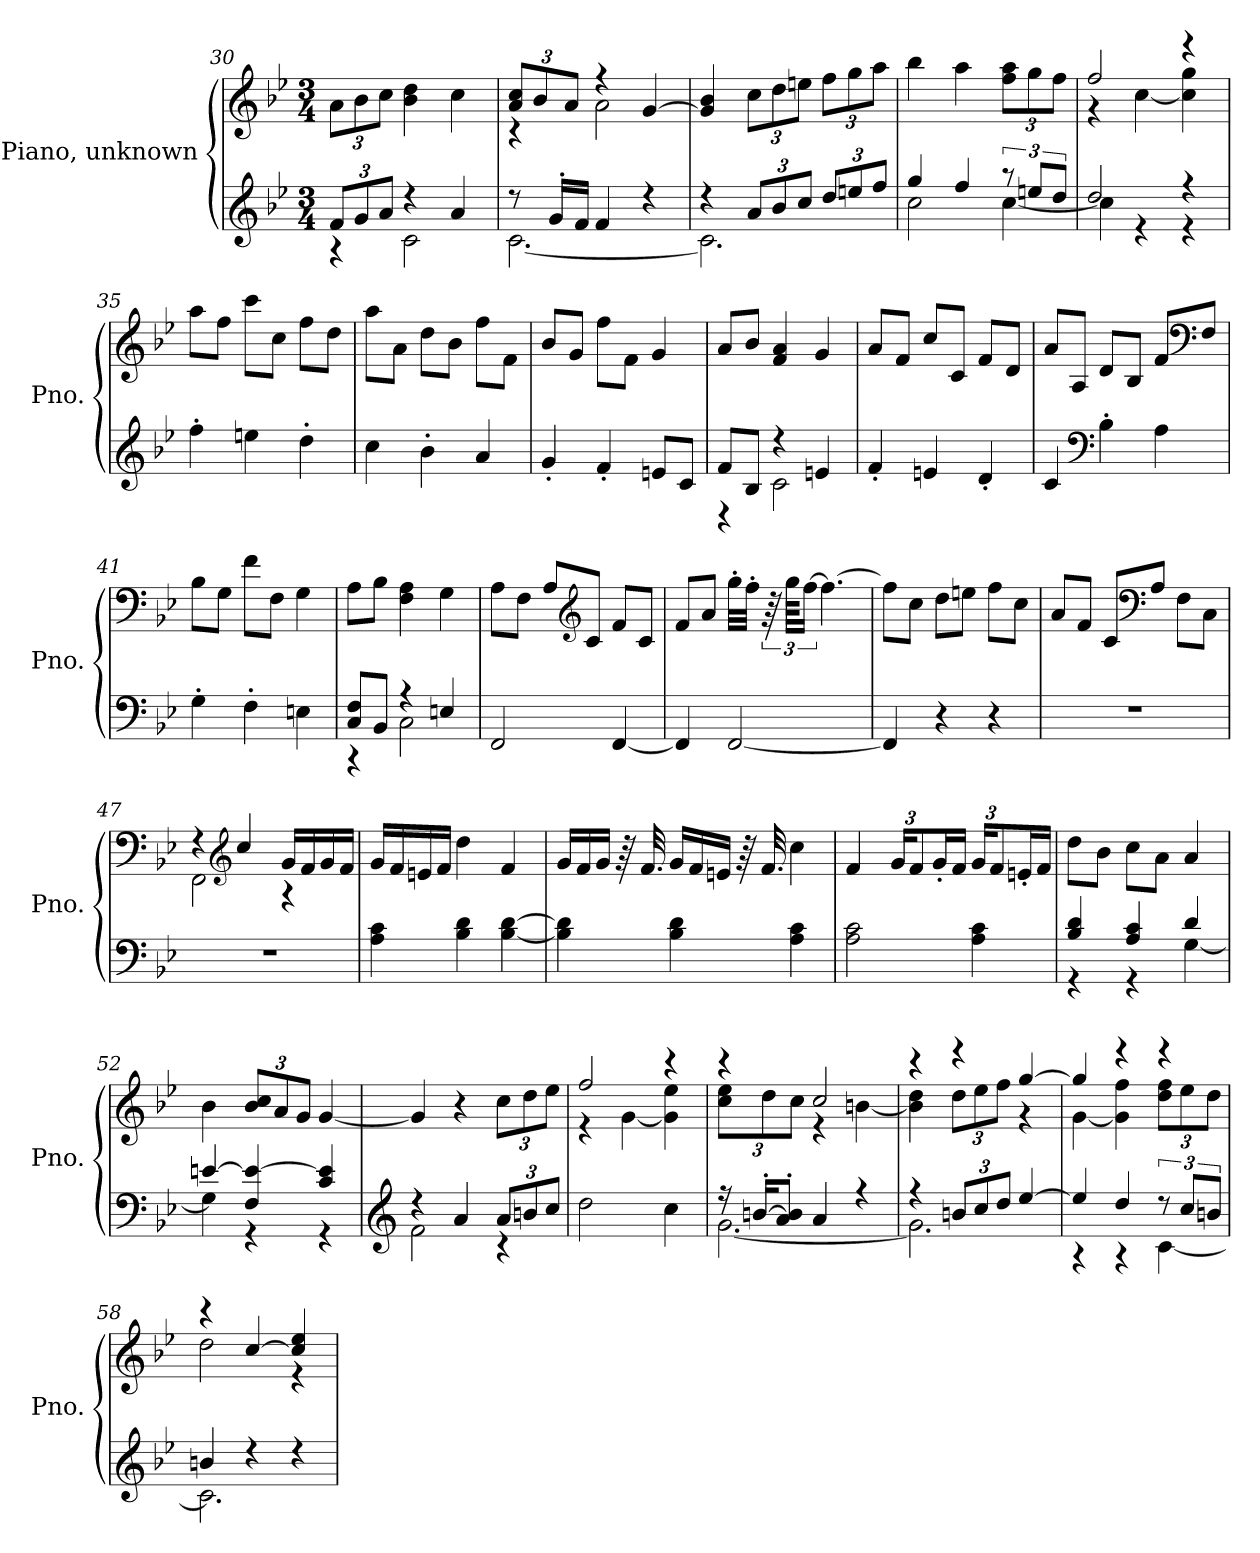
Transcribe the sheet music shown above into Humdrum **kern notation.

**kern	**kern
*part1	*part1
*staff2	*staff1
*I"Piano, unknown	*
*I'Pno.	*
*clefG2	*clefG2
*k[b-e-]	*k[b-e-]
*M3/4	*M3/4
*Xbrackettup	*Xbrackettup
=30	=30
*^	*
12f/L	4r	12a\L
12g/	.	12b-\
12a/J	.	12cc\J
4r	2c\	4b-\ 4dd\
4a/	.	4cc\
=31	=31	=31
*	*	*^
8r	[2.c\	12a/ 12cc/L	4r
.	.	12b-/	.
16g'/LL	.	.	.
.	.	12a/J	.
16f/JJ	.	.	.
4f/	.	4r	2a\
4r	.	[4g/	.
*	*	*v	*v
=32	=32	=32
4r	2.c\]	4g/] 4b-/
12a/L	.	12cc\L
12b-/	.	12dd\
12cc/J	.	12een\J
12dd/L	.	12ff\L
12een/	.	12gg\
12ff/J	.	12aa\J
=33	=33	=33
4gg/	2cc\	4bb-\
4ff/	.	4aa\
*brackettup	*	*
12r	[4cc\	12ff\ 12aa\L
12een/L	.	12gg\
12dd/J	.	12ff\J
=34	=34	=34
*	*	*^
2dd/	4cc\]	2ff/	4r
.	4r	.	[4cc\
4r	4r	4r	4cc\] 4gg\
*v	*v	*	*
*	*v	*v
!!LO:PB:g=z
=35	=35
4ff'\	8aa\L
.	8ff\J
4een\	8ccc\L
.	8cc\J
4dd'\	8ff\L
.	8dd\J
=36	=36
4cc\	8aa\L
.	8a\J
4b-'\	8dd\L
.	8b-\J
4a/	8ff\L
.	8f\J
=37	=37
4g'/	8b-/L
.	8g/J
4f'/	8ff\L
.	8f\J
8en/L	4g/
8c/J	.
=38	=38
*^	*
8f/L	4r	8a/L
8B-/J	.	8b-/J
4r	2c\	4f/ 4a/
4en/	.	4g/
*v	*v	*
=39	=39
4f'/	8a/L
.	8f/J
4en/	8cc/L
.	8c/J
4d'/	8f/L
.	8d/J
=40	=40
4c/	8a/L
.	8A/J
*clefF4	*
4B-'\	8d/L
.	8B-/J
4A\	8f/L
*	*clefF4
.	8F/J
!!LO:LB:g=z
=41	=41
4G'\	8B-\L
.	8G\J
4F'\	8f\L
.	8F\J
4En\	4G\
=42	=42
*^	*
8C/ 8F/L	4r	8A\L
8BB-/J	.	8B-\J
4r	2C\	4F\ 4A\
4En/	.	4G\
*v	*v	*
=43	=43
2FF/	8A\L
.	8F\J
.	8A/L
*	*clefG2
.	8c/J
[4FF/	8f/L
.	8c/J
=44	=44
4FF/]	8f/L
.	8a/J
[2FF/	32gg'\LLL
.	32ff'\JJJ
*	*brackettup
.	96r
.	96gg\KKLL
.	[24ff\JJ
.	4.ff\_
=45	=45
4FF/]	8ff\L]
.	8cc\J
4r	8dd\L
.	8een\J
4r	8ff\L
.	8cc\J
=46	=46
2.r	8a/L
.	8f/J
.	8c/L
*	*clefF4
.	8A/J
.	8F\L
.	8C\J
!!LO:LB:g=z
=47	=47
*	*^
2.r	4r	2FF\
*	*clefG2	*
.	4cc/	.
.	16g/LL	4r
.	16f/	.
.	16g/	.
.	16f/JJ	.
*	*v	*v
=48	=48
4A\ 4c\	16g/LL
.	16f/
.	16en/
.	16f/JJ
4B-\ 4d\	4dd\
[4B-\ [4d\	4f/
=49	=49
4B-\] 4d\]	16g/LL
.	16f/
.	16g/JJ
.	64r
.	32.f/
4B-\ 4d\	16g/LL
.	16f/
.	16en/JJ
.	64r
.	32.f/
4A\ 4c\	4cc\
=50	=50
2A\ 2c\	4f/
*	*Xbrackettup
.	24g/KL
.	12f/
.	16g'/L
.	16f/JJ
4A\ 4c\	24g/KL
.	12f/
.	16en'/L
.	16f/JJ
!!LO:LB:g=z
=51	=51
*^	*
4B-/ 4d/	4r	8dd\L
.	.	8b-\J
4A/ 4c/	4r	8cc\L
.	.	8a\J
4d/	[4G\	4a/
=52	=52	=52
[4en/	4G\]	4b-\
4F/ 4e/_	4r	12b-/ 12cc/L
.	.	12a/
.	.	12g/J
4c/ 4e/]	4r	[4g/
=53	=53	=53
*clefG2	*	*
4r	2f\	4g/]
4a/	.	4r
*Xbrackettup	*	*
12a/L	4r	12cc\L
12bn/	.	12dd\
12cc/J	.	12ee-\J
*v	*v	*
=54	=54
*	*^
2dd\	2ff/	4r
.	.	[4g\
4cc\	4r	4g\] 4ee-\
=55	=55	=55
*^	*	*
16r	[2.g\	4r	12cc\ 12ee-\L
[16bn'/KL	.	.	.
.	.	.	12dd\
8a/' 8b/]'J	.	.	.
.	.	.	12cc\J
4a/	.	2cc/	4r
4r	.	.	[4bn\
=56	=56	=56	=56
4r	2.g\]	4r	4b\] 4dd\
12bn/L	.	4r	12dd\L
12cc/	.	.	12ee-\
12dd/J	.	.	12ff\J
[4ee-/	.	[4gg/	4r
!!LO:LB:g=z	!!
=57	=57	=57	=57
4ee-/]	4r	4gg/]	[4g\
4dd/	4r	4r	4g\] 4ff\
*brackettup	*	*	*
12r	[4c\	4r	12dd\ 12ff\L
12cc/L	.	.	12ee-\
12bn/J	.	.	12dd\J
=58	=58	=58	=58
4bn/	2.c\]	4r	2dd\
4r	.	[4cc/	.
4r	.	4cc/] 4ee-/	4r
*v	*v	*	*
*	*v	*v
=	=
*-	*-
